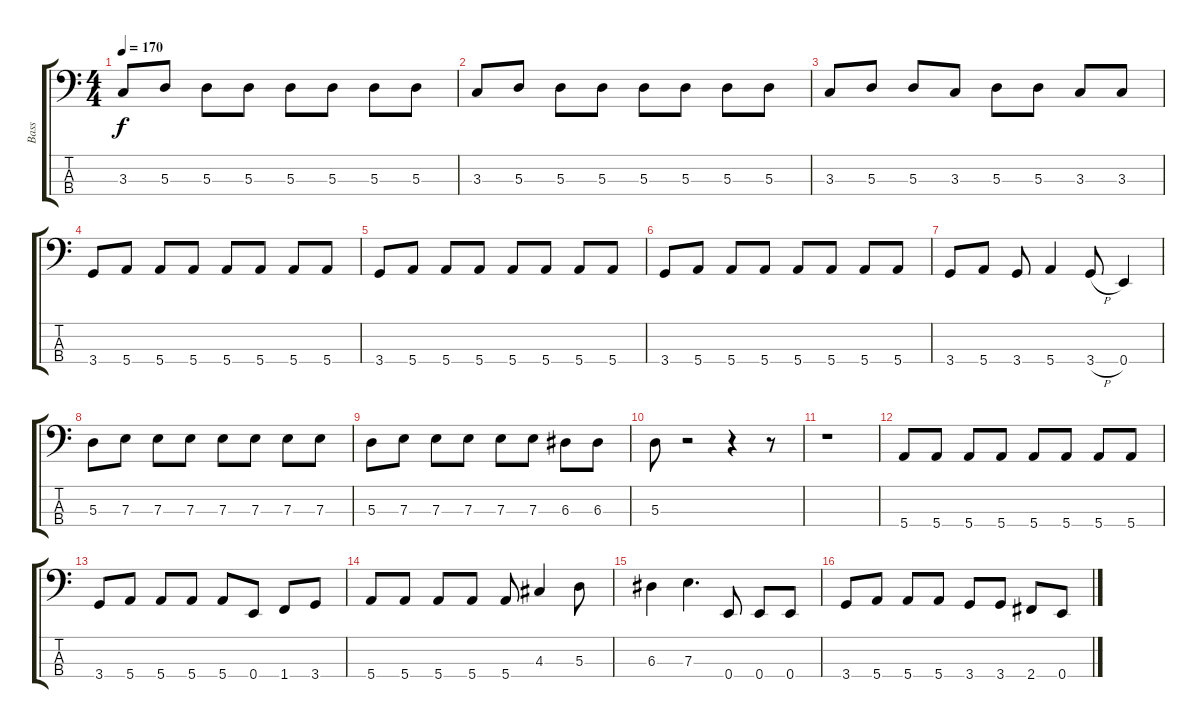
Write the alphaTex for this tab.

\track ("Bass" "Bass") {instrument electricbassfinger}
\staff {score tabs}
\tuning (G2 D2 A1 E1) {hide}
\ts (4 4)
\tempo 170
\clef f4
\ks c
3.3.8{dy f} 5.3.8 5.3.8 5.3.8 5.3.8 5.3.8 5.3.8 5.3.8 |
3.3.8 5.3.8 5.3.8 5.3.8 5.3.8 5.3.8 5.3.8 5.3.8 |
3.3.8 5.3.8 5.3.8 3.3.8 5.3.8 5.3.8 3.3.8 3.3.8 |
3.4.8 5.4.8 5.4.8 5.4.8 5.4.8 5.4.8 5.4.8 5.4.8 |
3.4.8 5.4.8 5.4.8 5.4.8 5.4.8 5.4.8 5.4.8 5.4.8 |
3.4.8 5.4.8 5.4.8 5.4.8 5.4.8 5.4.8 5.4.8 5.4.8 |
3.4.8 5.4.8 3.4.8 5.4.4 3.4{h}.8 0.4.4 |
5.3.8 7.3.8 7.3.8 7.3.8 7.3.8 7.3.8 7.3.8 7.3.8 |
5.3.8 7.3.8 7.3.8 7.3.8 7.3.8 7.3.8 6.3.8 6.3.8 |
5.3.8 r.2 r.4 r.8 |
r.1 |
5.4.8 5.4.8 5.4.8 5.4.8 5.4.8 5.4.8 5.4.8 5.4.8 |
3.4.8 5.4.8 5.4.8 5.4.8 5.4.8 0.4.8 1.4.8 3.4.8 |
5.4.8 5.4.8 5.4.8 5.4.8 5.4.8 4.3.4 5.3.8 |
6.3.4 7.3.4{d} 0.4.8 0.4.8 0.4.8 |
3.4.8 5.4.8 5.4.8 5.4.8 3.4.8 3.4.8 2.4.8 0.4.8
